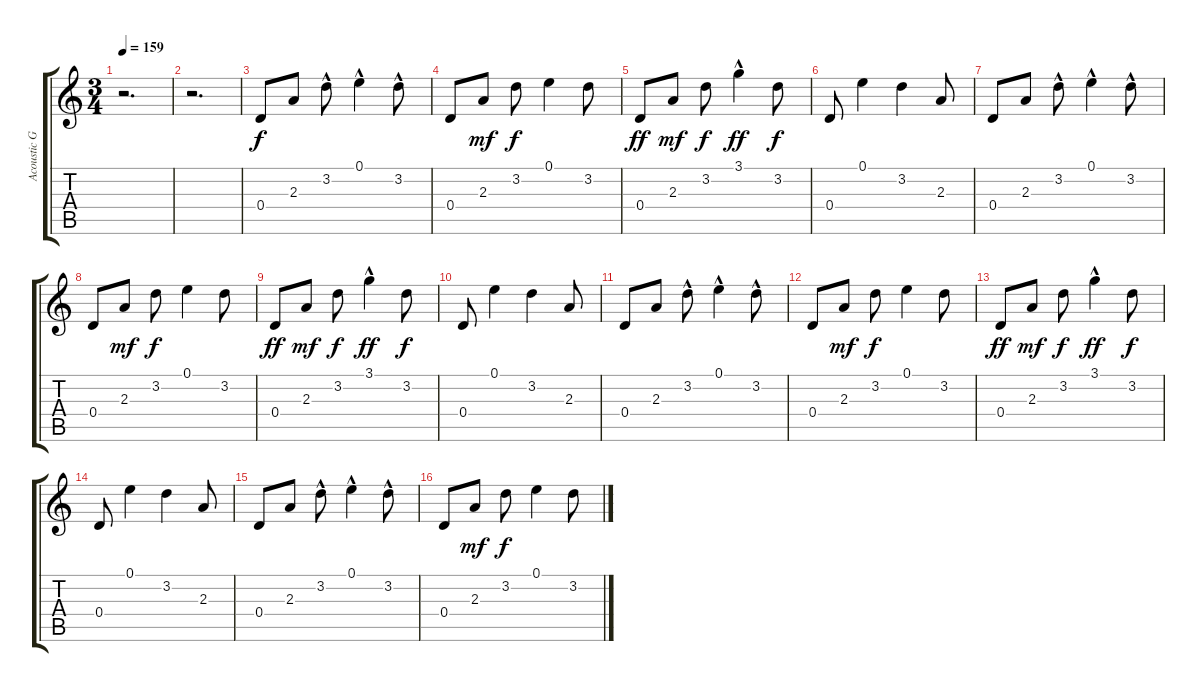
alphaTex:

\track ("Acoustic Guitar" "Acoustic G") {instrument acousticguitarsteel}
\staff {score tabs}
\tuning (E4 B3 G3 D3 A2 E2) {hide}
\ts (3 4)
\tempo 159
\clef g2
\ks c
r.2{d dy f instrument acousticguitarsteel} |
r.2{d} |
0.4.8 2.3.8 3.2{hac}.8 0.1{hac}.4 3.2{hac}.8 |
0.4.8 2.3.8{dy mf} 3.2.8{dy f} 0.1.4 3.2.8 |
0.4.8{dy ff} 2.3.8{dy mf} 3.2.8{dy f} 3.1{hac}.4{dy ff} 3.2.8{dy f} |
0.4.8 0.1.4 3.2.4 2.3.8 |
0.4.8 2.3.8 3.2{hac}.8 0.1{hac}.4 3.2{hac}.8 |
0.4.8 2.3.8{dy mf} 3.2.8{dy f} 0.1.4 3.2.8 |
0.4.8{dy ff} 2.3.8{dy mf} 3.2.8{dy f} 3.1{hac}.4{dy ff} 3.2.8{dy f} |
0.4.8 0.1.4 3.2.4 2.3.8 |
0.4.8 2.3.8 3.2{hac}.8 0.1{hac}.4 3.2{hac}.8 |
0.4.8 2.3.8{dy mf} 3.2.8{dy f} 0.1.4 3.2.8 |
0.4.8{dy ff} 2.3.8{dy mf} 3.2.8{dy f} 3.1{hac}.4{dy ff} 3.2.8{dy f} |
0.4.8 0.1.4 3.2.4 2.3.8 |
0.4.8 2.3.8 3.2{hac}.8 0.1{hac}.4 3.2{hac}.8 |
0.4.8 2.3.8{dy mf} 3.2.8{dy f} 0.1.4 3.2.8
